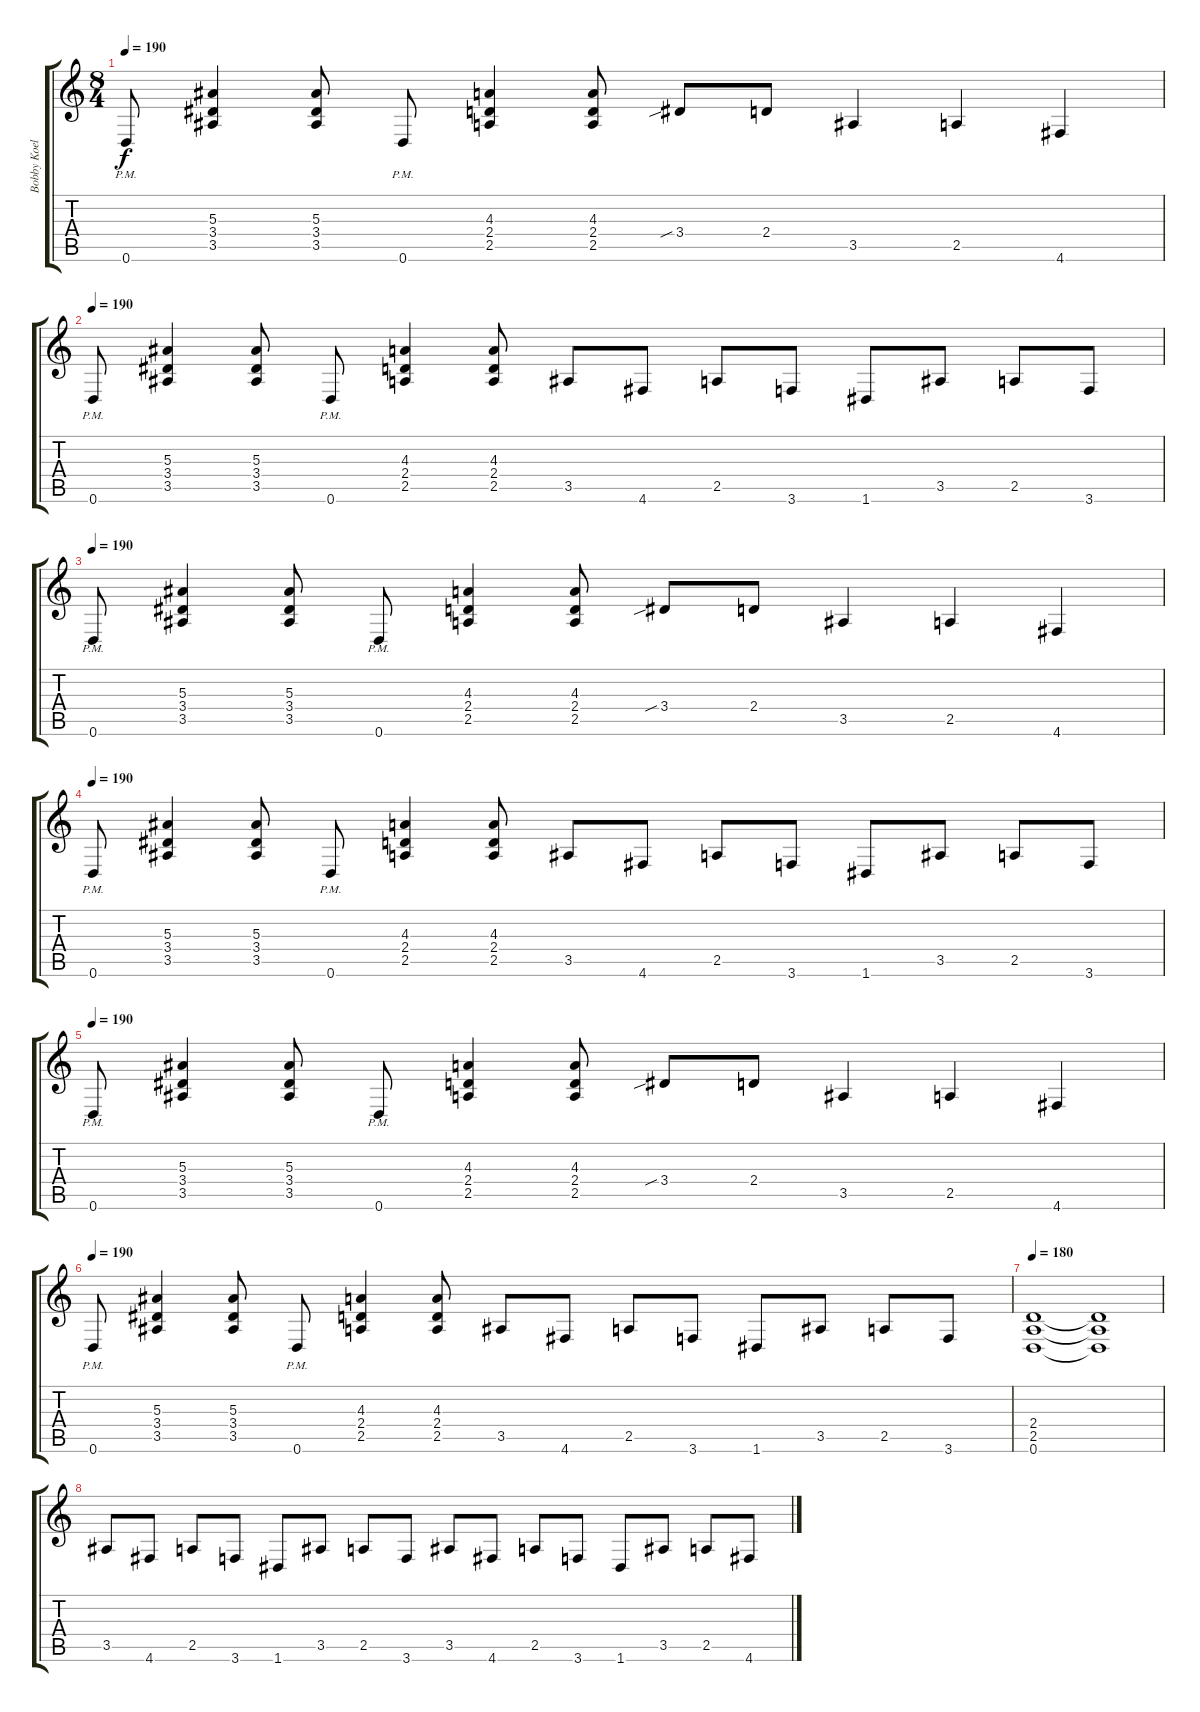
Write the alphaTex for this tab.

\track ("Bobby Koelble" "Bobby Koel") {instrument overdrivenguitar}
\staff {score tabs}
\tuning (D4 A3 F3 C3 G2 D2) {hide}
\ts (8 4)
\tempo 190
\clef g2
\ks c
0.6{pm}.8{dy f} (5.3 3.4 3.5).4 (5.3 3.4 3.5).8 0.6{pm}.8 (4.3 2.4 2.5).4 (4.3 2.4 2.5).8 3.4{sib}.8 2.4.8 3.5.4 2.5.4 4.6.4 |
\tempo 190
0.6{pm}.8 (5.3 3.4 3.5).4 (5.3 3.4 3.5).8 0.6{pm}.8 (4.3 2.4 2.5).4 (4.3 2.4 2.5).8 3.5.8 4.6.8 2.5.8 3.6.8 1.6.8 3.5.8 2.5.8 3.6.8 |
\tempo 190
0.6{pm}.8 (5.3 3.4 3.5).4 (5.3 3.4 3.5).8 0.6{pm}.8 (4.3 2.4 2.5).4 (4.3 2.4 2.5).8 3.4{sib}.8 2.4.8 3.5.4 2.5.4 4.6.4 |
\tempo 190
0.6{pm}.8 (5.3 3.4 3.5).4 (5.3 3.4 3.5).8 0.6{pm}.8 (4.3 2.4 2.5).4 (4.3 2.4 2.5).8 3.5.8 4.6.8 2.5.8 3.6.8 1.6.8 3.5.8 2.5.8 3.6.8 |
\tempo 190
0.6{pm}.8 (5.3 3.4 3.5).4 (5.3 3.4 3.5).8 0.6{pm}.8 (4.3 2.4 2.5).4 (4.3 2.4 2.5).8 3.4{sib}.8 2.4.8 3.5.4 2.5.4 4.6.4 |
\tempo 190
0.6{pm}.8 (5.3 3.4 3.5).4 (5.3 3.4 3.5).8 0.6{pm}.8 (4.3 2.4 2.5).4 (4.3 2.4 2.5).8 3.5.8 4.6.8 2.5.8 3.6.8 1.6.8 3.5.8 2.5.8 3.6.8 |
\tempo 180
(2.4 2.5 0.6).1 (2.4{t} 2.5{t} 0.6{t}).1 |
3.5.8 4.6.8 2.5.8 3.6.8 1.6.8 3.5.8 2.5.8 3.6.8 3.5.8 4.6.8 2.5.8 3.6.8 1.6.8 3.5.8 2.5.8 4.6.8
